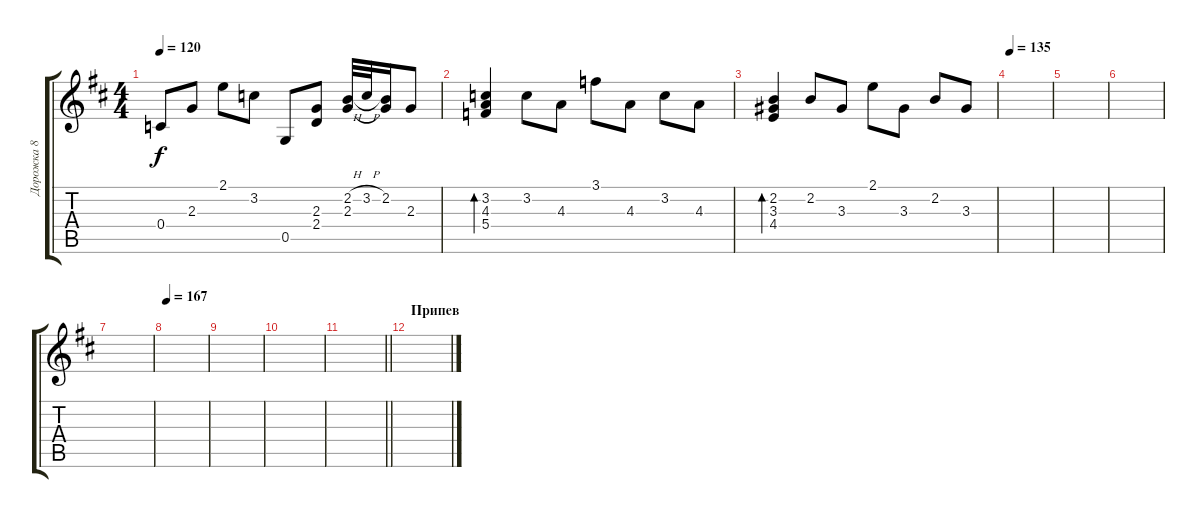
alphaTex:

\track ("Дорожка 8" "Дорожка 8") {instrument electricguitarclean}
\staff {score tabs}
\tuning (D4 A3 F3 C3 G2 D2) {hide}
\ts (4 4)
\tempo 120
\clef g2
\ks bminor
0.4.8{dy f} 2.3.8 2.1.8 3.2.8 0.5.8 (2.3 2.4).8 (2.2{h} 2.3).32 3.2{h}.32 (2.2 2.3{t}).16 2.3.8 |
(3.2 4.3 5.4).4{bd 240} 3.2.8 4.3.8 3.1.8 4.3.8 3.2.8 4.3.8 |
(2.2 3.3 4.4).4{bd 240} 2.2.8 3.3.8 2.1.8 3.3.8 2.2.8 3.3.8 |
\tempo 135
|
|
|
|
\tempo 167
|
|
|
\barLineRight lightlight
|
\section ("" "Припев")
